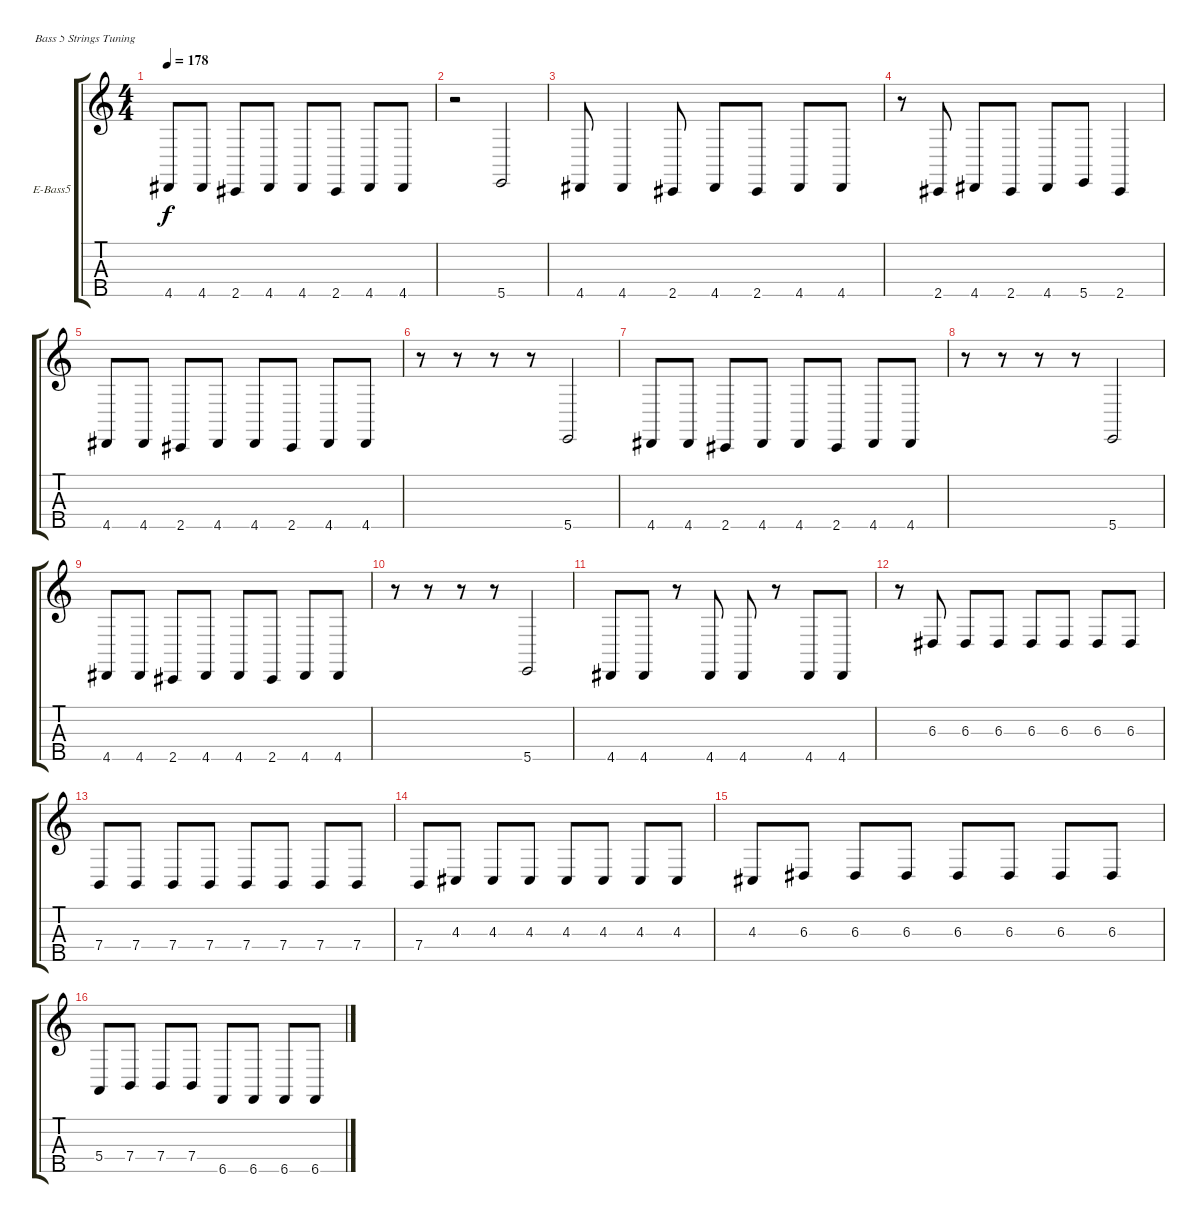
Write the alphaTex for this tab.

\bracketExtendMode groupsimilarinstruments
\firstSystemTrackNameOrientation horizontal
\otherSystemsTrackNameOrientation horizontal
\track ("Bass" "E-Bass5") {instrument electricbassfinger}
\staff {score tabs}
\tuning (G2 D2 A1 E1 B0)
\ts (4 4)
\tempo 178
\clef g2
\ks c
4.5.8{dy f} 4.5.8 2.5.8 4.5.8 4.5.8 2.5.8 4.5.8 4.5.8 |
r.2 5.5.2 |
4.5.8 4.5.4 2.5.8 4.5.8 2.5.8 4.5.8 4.5.8 |
r.8 2.5.8 4.5.8 2.5.8 4.5.8 5.5.8 2.5.4 |
4.5.8 4.5.8 2.5.8 4.5.8 4.5.8 2.5.8 4.5.8 4.5.8 |
r.8 r.8 r.8 r.8 5.5.2 |
4.5.8 4.5.8 2.5.8 4.5.8 4.5.8 2.5.8 4.5.8 4.5.8 |
r.8 r.8 r.8 r.8 5.5.2 |
4.5.8 4.5.8 2.5.8 4.5.8 4.5.8 2.5.8 4.5.8 4.5.8 |
r.8 r.8 r.8 r.8 5.5.2 |
4.5.8 4.5.8 r.8 4.5.8 4.5.8 r.8 4.5.8 4.5.8 |
r.8 6.3.8 6.3.8 6.3.8 6.3.8 6.3.8 6.3.8 6.3.8 |
7.4.8 7.4.8 7.4.8 7.4.8 7.4.8 7.4.8 7.4.8 7.4.8 |
7.4.8 4.3.8 4.3.8 4.3.8 4.3.8 4.3.8 4.3.8 4.3.8 |
4.3.8 6.3.8 6.3.8 6.3.8 6.3.8 6.3.8 6.3.8 6.3.8 |
5.4.8 7.4.8 7.4.8 7.4.8 6.5.8 6.5.8 6.5.8 6.5.8
